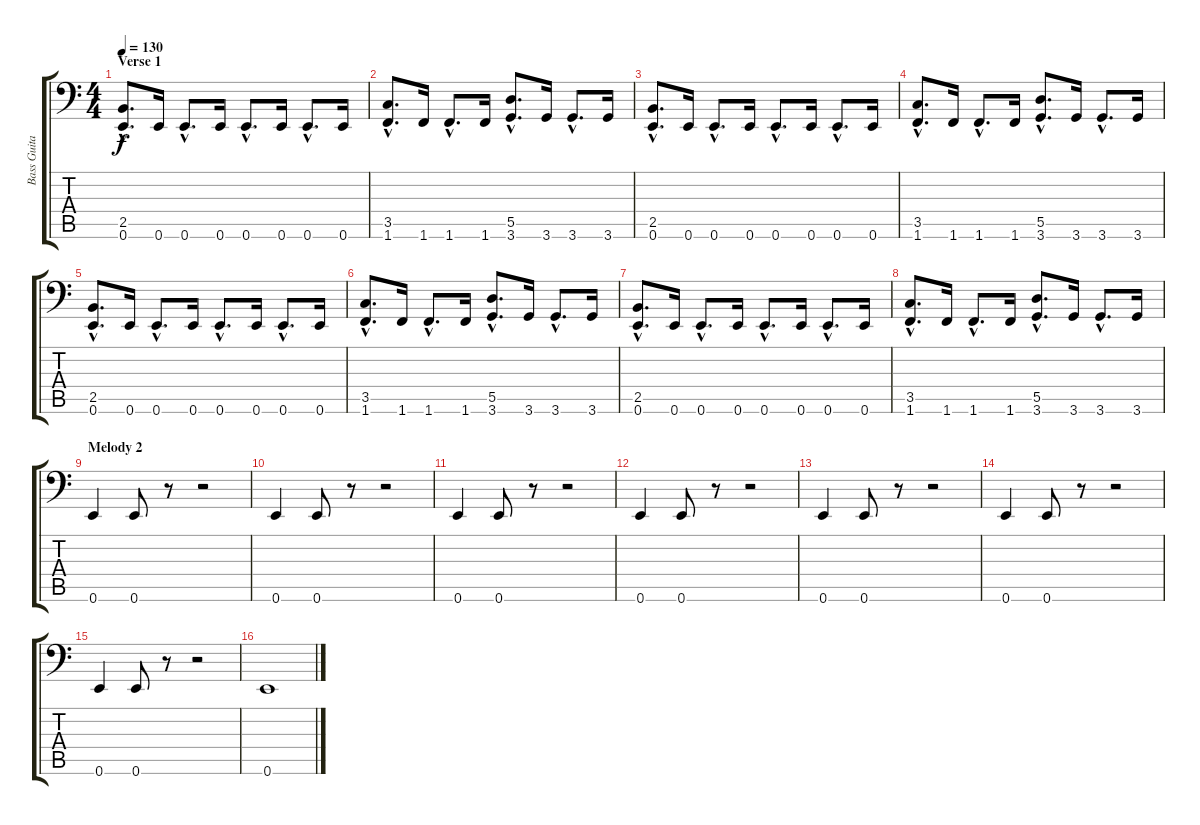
\track ("Bass Guitar - Rhythm" "Bass Guita") {instrument electricbasspick}
\staff {score tabs}
\tuning (E3 B2 G2 D2 A1 E1) {hide}
\ts (4 4)
\section ("" "Verse 1")
\tempo 130
\clef f4
\ks c
(2.5{hac} 0.6{hac}).8{d dy f} 0.6.16 0.6{hac}.8{d} 0.6.16 0.6{hac}.8{d} 0.6.16 0.6{hac}.8{d} 0.6.16 |
(3.5{hac} 1.6{hac}).8{d} 1.6.16 1.6{hac}.8{d} 1.6.16 (5.5{hac} 3.6{hac}).8{d} 3.6.16 3.6{hac}.8{d} 3.6.16 |
(2.5{hac} 0.6{hac}).8{d} 0.6.16 0.6{hac}.8{d} 0.6.16 0.6{hac}.8{d} 0.6.16 0.6{hac}.8{d} 0.6.16 |
(3.5{hac} 1.6{hac}).8{d} 1.6.16 1.6{hac}.8{d} 1.6.16 (5.5{hac} 3.6{hac}).8{d} 3.6.16 3.6{hac}.8{d} 3.6.16 |
(2.5{hac} 0.6{hac}).8{d} 0.6.16 0.6{hac}.8{d} 0.6.16 0.6{hac}.8{d} 0.6.16 0.6{hac}.8{d} 0.6.16 |
(3.5{hac} 1.6{hac}).8{d} 1.6.16 1.6{hac}.8{d} 1.6.16 (5.5{hac} 3.6{hac}).8{d} 3.6.16 3.6{hac}.8{d} 3.6.16 |
(2.5{hac} 0.6{hac}).8{d} 0.6.16 0.6{hac}.8{d} 0.6.16 0.6{hac}.8{d} 0.6.16 0.6{hac}.8{d} 0.6.16 |
(3.5{hac} 1.6{hac}).8{d} 1.6.16 1.6{hac}.8{d} 1.6.16 (5.5{hac} 3.6{hac}).8{d} 3.6.16 3.6{hac}.8{d} 3.6.16 |
\section ("" "Melody 2")
0.6.4 0.6.8 r.8 r.2 |
0.6.4 0.6.8 r.8 r.2 |
0.6.4 0.6.8 r.8 r.2 |
0.6.4 0.6.8 r.8 r.2 |
0.6.4 0.6.8 r.8 r.2 |
0.6.4 0.6.8 r.8 r.2 |
0.6.4 0.6.8 r.8 r.2 |
0.6.1
